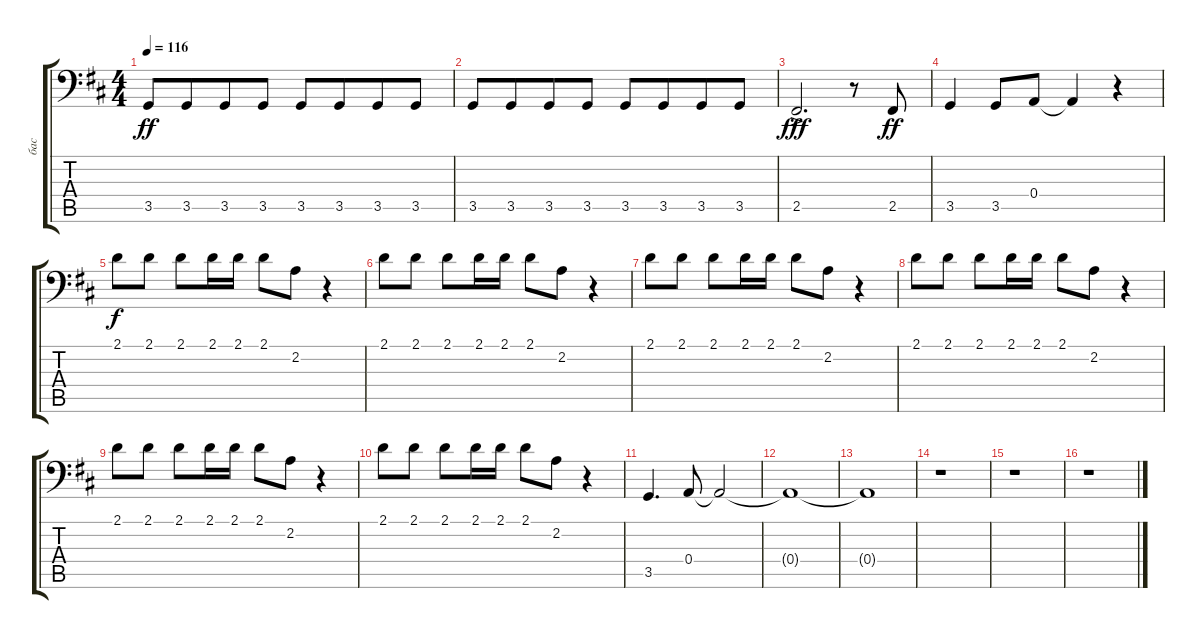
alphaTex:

\track ("бас" "бас") {instrument acousticbass}
\staff {score tabs}
\tuning (C3 G2 D2 A1 E1 B0) {hide}
\ts (4 4)
\tempo 116
\clef f4
\ks d
3.5.8{dy ff} 3.5.8{beam merge} 3.5.8 3.5.8 3.5.8 3.5.8{beam merge} 3.5.8 3.5.8 |
3.5.8 3.5.8{beam merge} 3.5.8 3.5.8 3.5.8 3.5.8{beam merge} 3.5.8 3.5.8 |
2.5{ac}.2{d dy fff} r.8 2.5.8{dy ff} |
3.5.4 3.5.8 0.4.8 0.4{t}.4 r.4 |
2.1.8{dy f} 2.1.8 2.1.8 2.1.16 2.1.16 2.1.8 2.2.8 r.4 |
2.1.8 2.1.8 2.1.8 2.1.16 2.1.16 2.1.8 2.2.8 r.4 |
2.1.8 2.1.8 2.1.8 2.1.16 2.1.16 2.1.8 2.2.8 r.4 |
2.1.8 2.1.8 2.1.8 2.1.16 2.1.16 2.1.8 2.2.8 r.4 |
2.1.8 2.1.8 2.1.8 2.1.16 2.1.16 2.1.8 2.2.8 r.4 |
2.1.8 2.1.8 2.1.8 2.1.16 2.1.16 2.1.8 2.2.8 r.4 |
3.5.4{d} 0.4.8 0.4{t}.2 |
0.4{t}.1 |
0.4{t}.1 |
r.1 |
r.1 |
r.1
